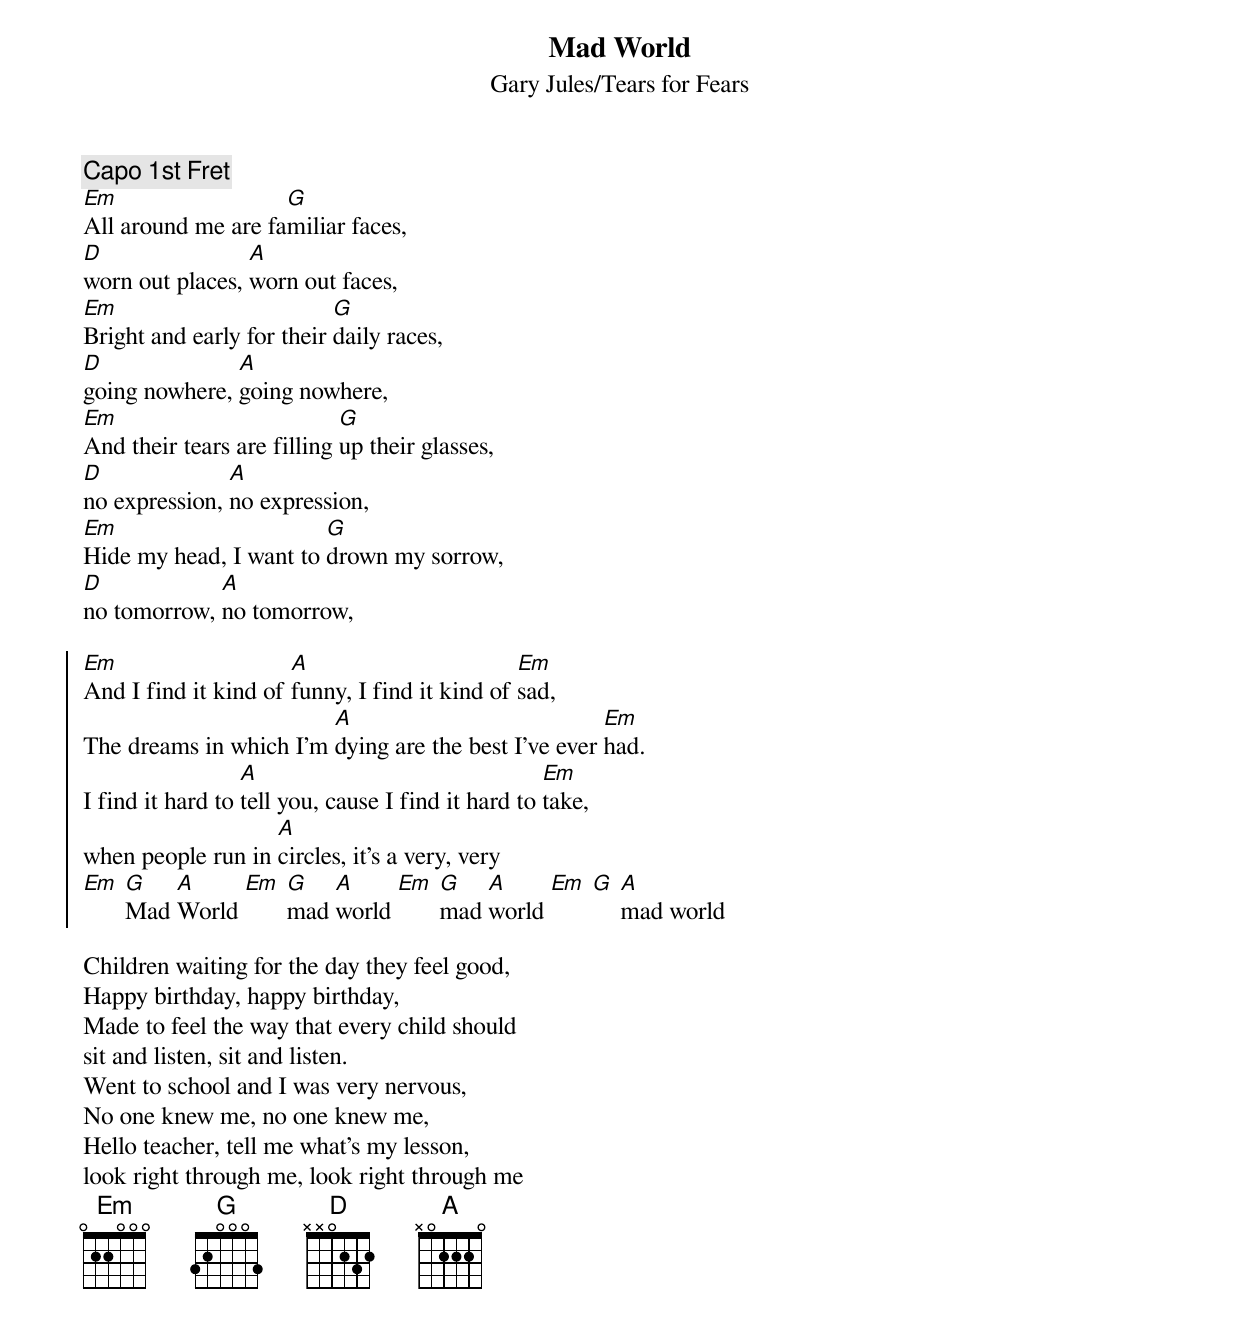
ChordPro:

{t:Mad World}
{st:Gary Jules/Tears for Fears}

{c:Capo 1st Fret}
[Em]All around me are fa[G]miliar faces,
[D]worn out places, [A]worn out faces,
[Em]Bright and early for their [G]daily races,
[D]going nowhere, [A]going nowhere,
[Em]And their tears are filling [G]up their glasses,
[D]no expression, [A]no expression,
[Em]Hide my head, I want to [G]drown my sorrow,
[D]no tomorrow, [A]no tomorrow,

{soc}
[Em]And I find it kind of [A]funny, I find it kind of [Em]sad,
The dreams in which I'm [A]dying are the best I've ever [Em]had.
I find it hard to [A]tell you, cause I find it hard to [Em]take,
when people run in [A]circles, it's a very, very
[Em] [G]Mad [A]World [Em] [G]mad [A]world [Em] [G]mad [A]world [Em] [G] [A]mad world
{eoc}

Children waiting for the day they feel good,
Happy birthday, happy birthday,
Made to feel the way that every child should
sit and listen, sit and listen.
Went to school and I was very nervous,
No one knew me, no one knew me,
Hello teacher, tell me what's my lesson,
look right through me, look right through me
